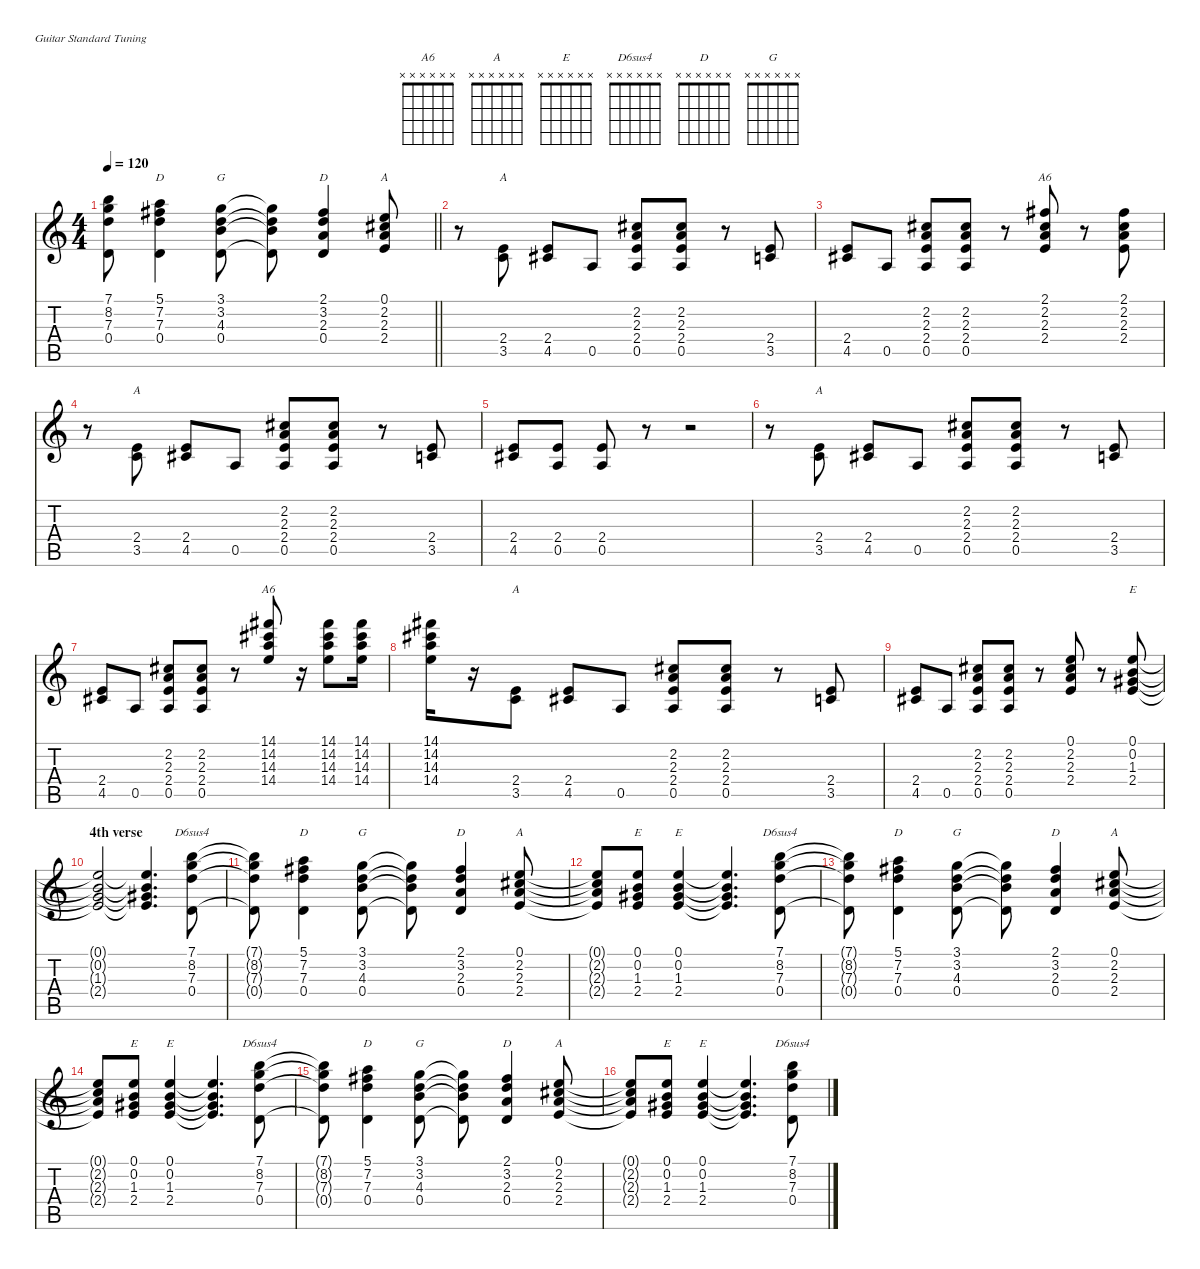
\defaultSystemsLayout 4
\hideDynamics
\bracketExtendMode nobrackets
\singleTrackTrackNamePolicy hidden
\multiTrackTrackNamePolicy hidden
\otherSystemsTrackNameOrientation horizontal
\track ("Rythm 2" "jz.guit.") {instrument electricguitarjazz}
\staff {score tabs}
\tuning (E4 B3 G3 D3 A2 E2)
\chord ("A6" x x x x x x)
\chord ("A" x x x x x x)
\chord ("E" x x x x x x)
\chord ("D6sus4" x x x x x x)
\chord ("D" x x x x x x)
\chord ("G" x x x x x x)
\ts (4 4)
\tempo 120
\clef g2
\barLineRight lightlight
\ks c
(7.1{t} 8.2{t} 7.3{t} 0.4{t}).8{dy f beam Down} (5.1 7.2{acc #} 7.3 0.4).4{ch "D" beam Down} (3.1 3.2 4.3 0.4).8{ch "G" beam Down} (3.1{t} 3.2{t} 4.3{t} 0.4{t}).8{beam Down} (2.1{acc #} 3.2 2.3 0.4).4{ch "D" beam Up} (0.1 2.2{acc #} 2.3 2.4).8{ch "A" beam Up} |
r.8{beam Down} (2.4 3.5).8{ch "A" beam Up} (2.4 4.5{acc #}).8{beam Up} 0.5.8{beam Up} (2.2{acc #} 2.3 2.4 0.5).8{beam Up} (2.2{acc #} 2.3 2.4 0.5).8{beam Up} r.8{beam Up} (2.4 3.5).8{beam Up} |
(2.4 4.5{acc #}).8{beam Up} 0.5.8{beam Up} (2.2{acc #} 2.3 2.4 0.5).8{beam Up} (2.2{acc #} 2.3 2.4 0.5).8{beam Up} r.8{beam Up} (2.1{acc #} 2.2{acc #} 2.3 2.4).8{ch "A6" beam Down} r.8{beam Down} (2.1{acc #} 2.2{acc #} 2.3 2.4).8{beam Down} |
r.8{beam Down} (2.4 3.5).8{ch "A" beam Up} (2.4 4.5{acc #}).8{beam Up} 0.5.8{beam Up} (2.2{acc #} 2.3 2.4 0.5).8{beam Up} (2.2{acc #} 2.3 2.4 0.5).8{beam Up} r.8{beam Up} (2.4 3.5).8{beam Up} |
(2.4 4.5{acc #}).8{beam Up} (2.4 0.5).8{beam Up} (2.4 0.5).8{beam Up} r.8{beam Up} r.2{beam Up} |
r.8{beam Down} (2.4 3.5).8{ch "A" beam Up} (2.4 4.5{acc #}).8{beam Up} 0.5.8{beam Up} (2.2{acc #} 2.3 2.4 0.5).8{beam Up} (2.2{acc #} 2.3 2.4 0.5).8{beam Up} r.8{beam Up} (2.4 3.5).8{beam Up} |
(2.4 4.5{acc #}).8{beam Up} 0.5.8{beam Up} (2.2{acc #} 2.3 2.4 0.5).8{beam Up} (2.2{acc #} 2.3 2.4 0.5).8{beam Up} r.8{beam Up} (14.1{acc #} 14.2{acc #} 14.3 14.4).8{ch "A6" beam Down} r.16{beam Down} (14.1{acc #} 14.2{acc #} 14.3 14.4).8{beam Down} (14.1{acc #} 14.2{acc #} 14.3 14.4).16{beam Down} |
(14.1{acc #} 14.2{acc #} 14.3 14.4).16{beam Down} r.16{beam Down} (2.4 3.5).8{ch "A" beam Down} (2.4 4.5{acc #}).8{beam Up} 0.5.8{beam Up} (2.2{acc #} 2.3 2.4 0.5).8{beam Up} (2.2{acc #} 2.3 2.4 0.5).8{beam Up} r.8{beam Up} (2.4 3.5).8{beam Up} |
(2.4 4.5{acc #}).8{beam Up} 0.5.8{beam Up} (2.2{acc #} 2.3 2.4 0.5).8{beam Up} (2.2{acc #} 2.3 2.4 0.5).8{beam Up} r.8{beam Up} (0.1 2.2{acc #} 2.3 2.4).8{beam Up} r.8{beam Up} (0.1 0.2 1.3{acc #} 2.4).8{ch "E" beam Up} |
\section ("" "4th verse")
(0.1{t} 0.2{t} 1.3{t acc #} 2.4{t}).2{beam Up} (0.1{t} 0.2{t} 1.3{t acc #} 2.4{t}).4{d beam Up} (7.1 8.2 7.3 0.4).8{ch "D6sus4" beam Down} |
(7.1{t} 8.2{t} 7.3{t} 0.4{t}).8{beam Down} (5.1 7.2{acc #} 7.3 0.4).4{ch "D" beam Down} (3.1 3.2 4.3 0.4).8{ch "G" beam Down} (3.1{t} 3.2{t} 4.3{t} 0.4{t}).8{beam Down} (2.1{acc #} 3.2 2.3 0.4).4{ch "D" beam Up} (0.1 2.2{acc #} 2.3 2.4).8{ch "A" beam Up} |
(0.1{t} 2.2{t acc #} 2.3{t} 2.4{t}).8{beam Up} (0.1 0.2 1.3{acc #} 2.4).8{ch "E" beam Up} (0.1 0.2 1.3{acc #} 2.4).4{ch "E" beam Up} (0.1{t} 0.2{t} 1.3{t acc #} 2.4{t}).4{d beam Up} (7.1 8.2 7.3 0.4).8{ch "D6sus4" beam Down} |
(7.1{t} 8.2{t} 7.3{t} 0.4{t}).8{beam Down} (5.1 7.2{acc #} 7.3 0.4).4{ch "D" beam Down} (3.1 3.2 4.3 0.4).8{ch "G" beam Down} (3.1{t} 3.2{t} 4.3{t} 0.4{t}).8{beam Down} (2.1{acc #} 3.2 2.3 0.4).4{ch "D" beam Up} (0.1 2.2{acc #} 2.3 2.4).8{ch "A" beam Up} |
(0.1{t} 2.2{t acc #} 2.3{t} 2.4{t}).8{beam Up} (0.1 0.2 1.3{acc #} 2.4).8{ch "E" beam Up} (0.1 0.2 1.3{acc #} 2.4).4{ch "E" beam Up} (0.1{t} 0.2{t} 1.3{t acc #} 2.4{t}).4{d beam Up} (7.1 8.2 7.3 0.4).8{ch "D6sus4" beam Down} |
(7.1{t} 8.2{t} 7.3{t} 0.4{t}).8{beam Down} (5.1 7.2{acc #} 7.3 0.4).4{ch "D" beam Down} (3.1 3.2 4.3 0.4).8{ch "G" beam Down} (3.1{t} 3.2{t} 4.3{t} 0.4{t}).8{beam Down} (2.1{acc #} 3.2 2.3 0.4).4{ch "D" beam Up} (0.1 2.2{acc #} 2.3 2.4).8{ch "A" beam Up} |
(0.1{t} 2.2{t acc #} 2.3{t} 2.4{t}).8{beam Up} (0.1 0.2 1.3{acc #} 2.4).8{ch "E" beam Up} (0.1 0.2 1.3{acc #} 2.4).4{ch "E" beam Up} (0.1{t} 0.2{t} 1.3{t acc #} 2.4{t}).4{d beam Up} (7.1 8.2 7.3 0.4).8{ch "D6sus4" beam Down}
